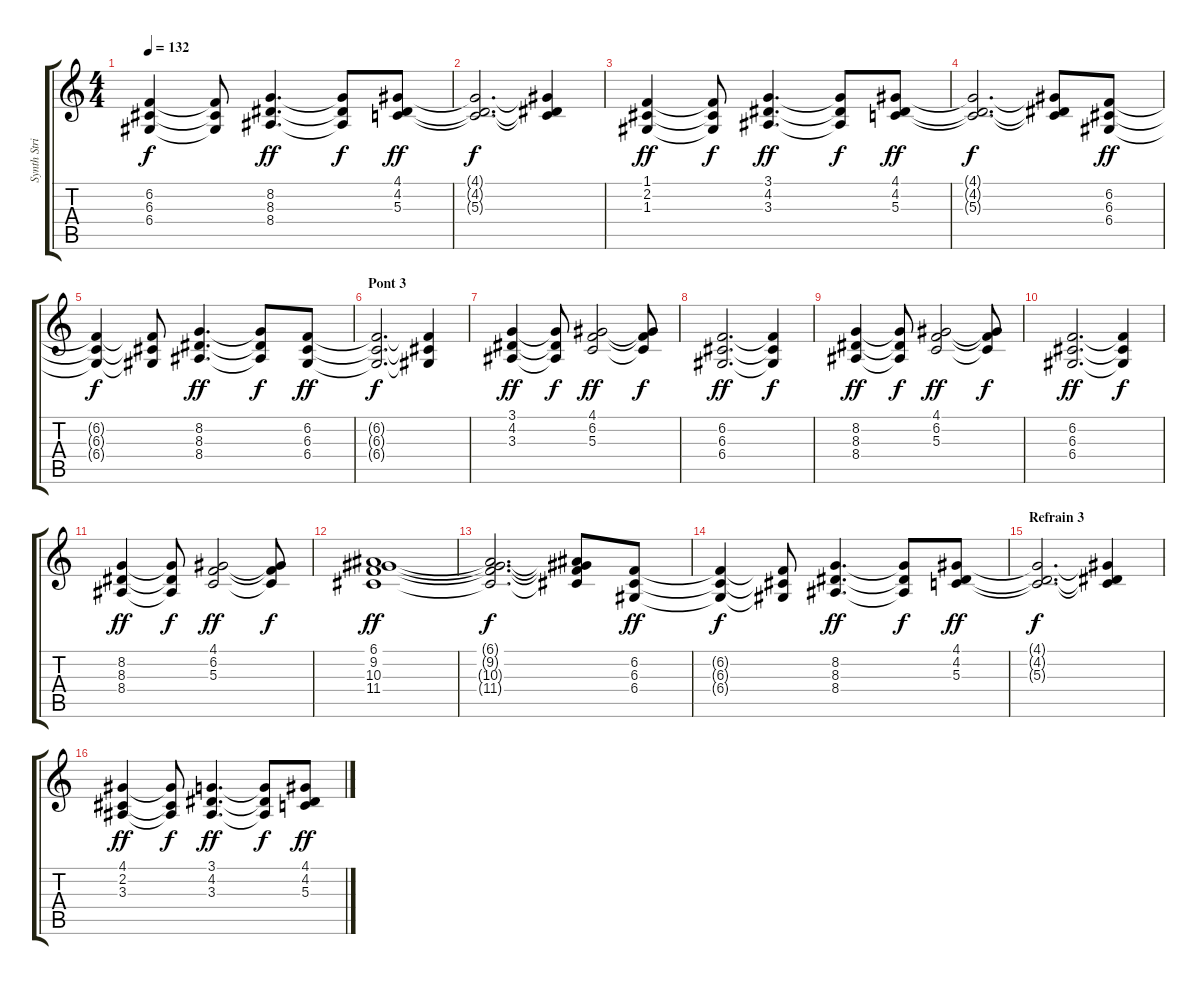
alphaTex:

\track ("Synth Strings" "Synth Stri") {instrument synthstrings1}
\staff {score tabs}
\tuning (E4 B3 G3 D3 A2 E2) {hide}
\ts (4 4)
\tempo 132
\clef g2
\ks c
(6.2{t} 6.3{t} 6.4{t}).4{dy f} (6.2{t} 6.3{t} 6.4{t}).8 (8.2 8.3 8.4).4{d dy ff} (8.2{t} 8.3{t} 8.4{t}).8{dy f} (4.1 4.2 5.3).8{dy ff} |
(4.1{t} 4.2{t} 5.3{t}).2{d dy f} (4.1{t} 4.2{t} 5.3{t}).4 |
(1.1 2.2 1.3).4{dy ff} (1.1{t} 2.2{t} 1.3{t}).8{dy f} (3.1 4.2 3.3).4{d dy ff} (3.1{t} 4.2{t} 3.3{t}).8{dy f} (4.1 4.2 5.3).8{dy ff} |
(4.1{t} 4.2{t} 5.3{t}).2{d dy f} (4.1{t} 4.2{t} 5.3{t}).8 (6.2 6.3 6.4).8{dy ff} |
(6.2{t} 6.3{t} 6.4{t}).4{dy f} (6.2{t} 6.3{t} 6.4{t}).8 (8.2 8.3 8.4).4{d dy ff} (8.2{t} 8.3{t} 8.4{t}).8{dy f} (6.2 6.3 6.4).8{dy ff} |
\section ("" "Pont 3")
(6.2{t} 6.3{t} 6.4{t}).2{d dy f} (6.2{t} 6.3{t} 6.4{t}).4 |
(3.1 4.2 3.3).4{dy ff} (3.1{t} 4.2{t} 3.3{t}).8{dy f} (4.1 6.2 5.3).2{dy ff} (4.1{t} 6.2{t} 5.3{t}).8{dy f} |
(6.2 6.3 6.4).2{d dy ff} (6.2{t} 6.3{t} 6.4{t}).4{dy f} |
(8.2 8.3 8.4).4{dy ff} (8.2{t} 8.3{t} 8.4{t}).8{dy f} (4.1 6.2 5.3).2{dy ff} (4.1{t} 6.2{t} 5.3{t}).8{dy f} |
(6.2 6.3 6.4).2{d dy ff} (6.2{t} 6.3{t} 6.4{t}).4{dy f} |
(8.2 8.3 8.4).4{dy ff} (8.2{t} 8.3{t} 8.4{t}).8{dy f} (4.1 6.2 5.3).2{dy ff} (4.1{t} 6.2{t} 5.3{t}).8{dy f} |
(6.1 9.2 10.3 11.4).1{dy ff} |
(6.1{t} 9.2{t} 10.3{t} 11.4{t}).2{d dy f} (6.1{t} 9.2{t} 10.3{t} 11.4{t}).8 (6.2 6.3 6.4).8{dy ff} |
(6.2{t} 6.3{t} 6.4{t}).4{dy f} (6.2{t} 6.3{t} 6.4{t}).8 (8.2 8.3 8.4).4{d dy ff} (8.2{t} 8.3{t} 8.4{t}).8{dy f} (4.1 4.2 5.3).8{dy ff} |
\section ("" "Refrain 3")
(4.1{t} 4.2{t} 5.3{t}).2{d dy f} (4.1{t} 4.2{t} 5.3{t}).4 |
(4.1 2.2 3.3).4{dy ff} (4.1{t} 2.2{t} 3.3{t}).8{dy f} (3.1 4.2 3.3).4{d dy ff} (3.1{t} 4.2{t} 3.3{t}).8{dy f} (4.1 4.2 5.3).8{dy ff}
